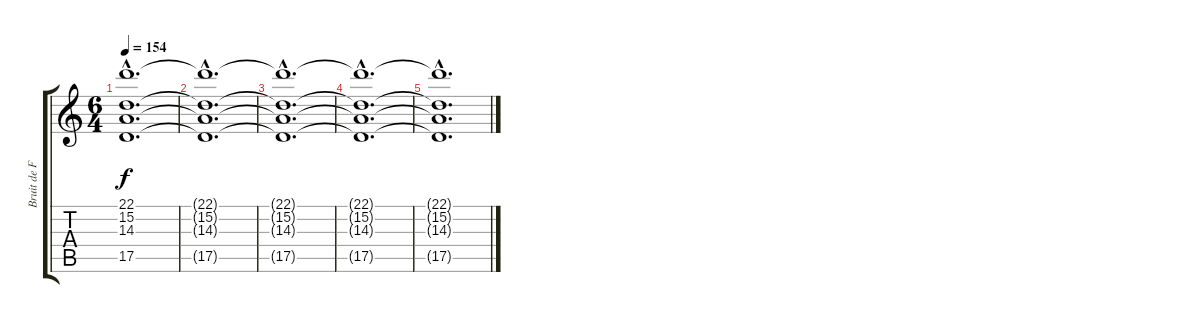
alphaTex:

\track ("Bruit de Fond (Violons)" "Bruit de F") {instrument stringensemble2}
\staff {score tabs}
\tuning (E4 B3 G3 D3 A2 E2) {hide}
\ts (6 4)
\tempo 154
\clef g2
\ks c
(22.1{hac t} 15.2{hac t} 14.3{hac t} 17.5{hac t}).1{d dy f} |
(22.1{hac t} 15.2{hac t} 14.3{hac t} 17.5{hac t}).1{d} |
(22.1{hac t} 15.2{hac t} 14.3{hac t} 17.5{hac t}).1{d} |
(22.1{hac t} 15.2{hac t} 14.3{hac t} 17.5{hac t}).1{d} |
(22.1{hac t} 15.2{hac t} 14.3{hac t} 17.5{hac t}).1{d}
